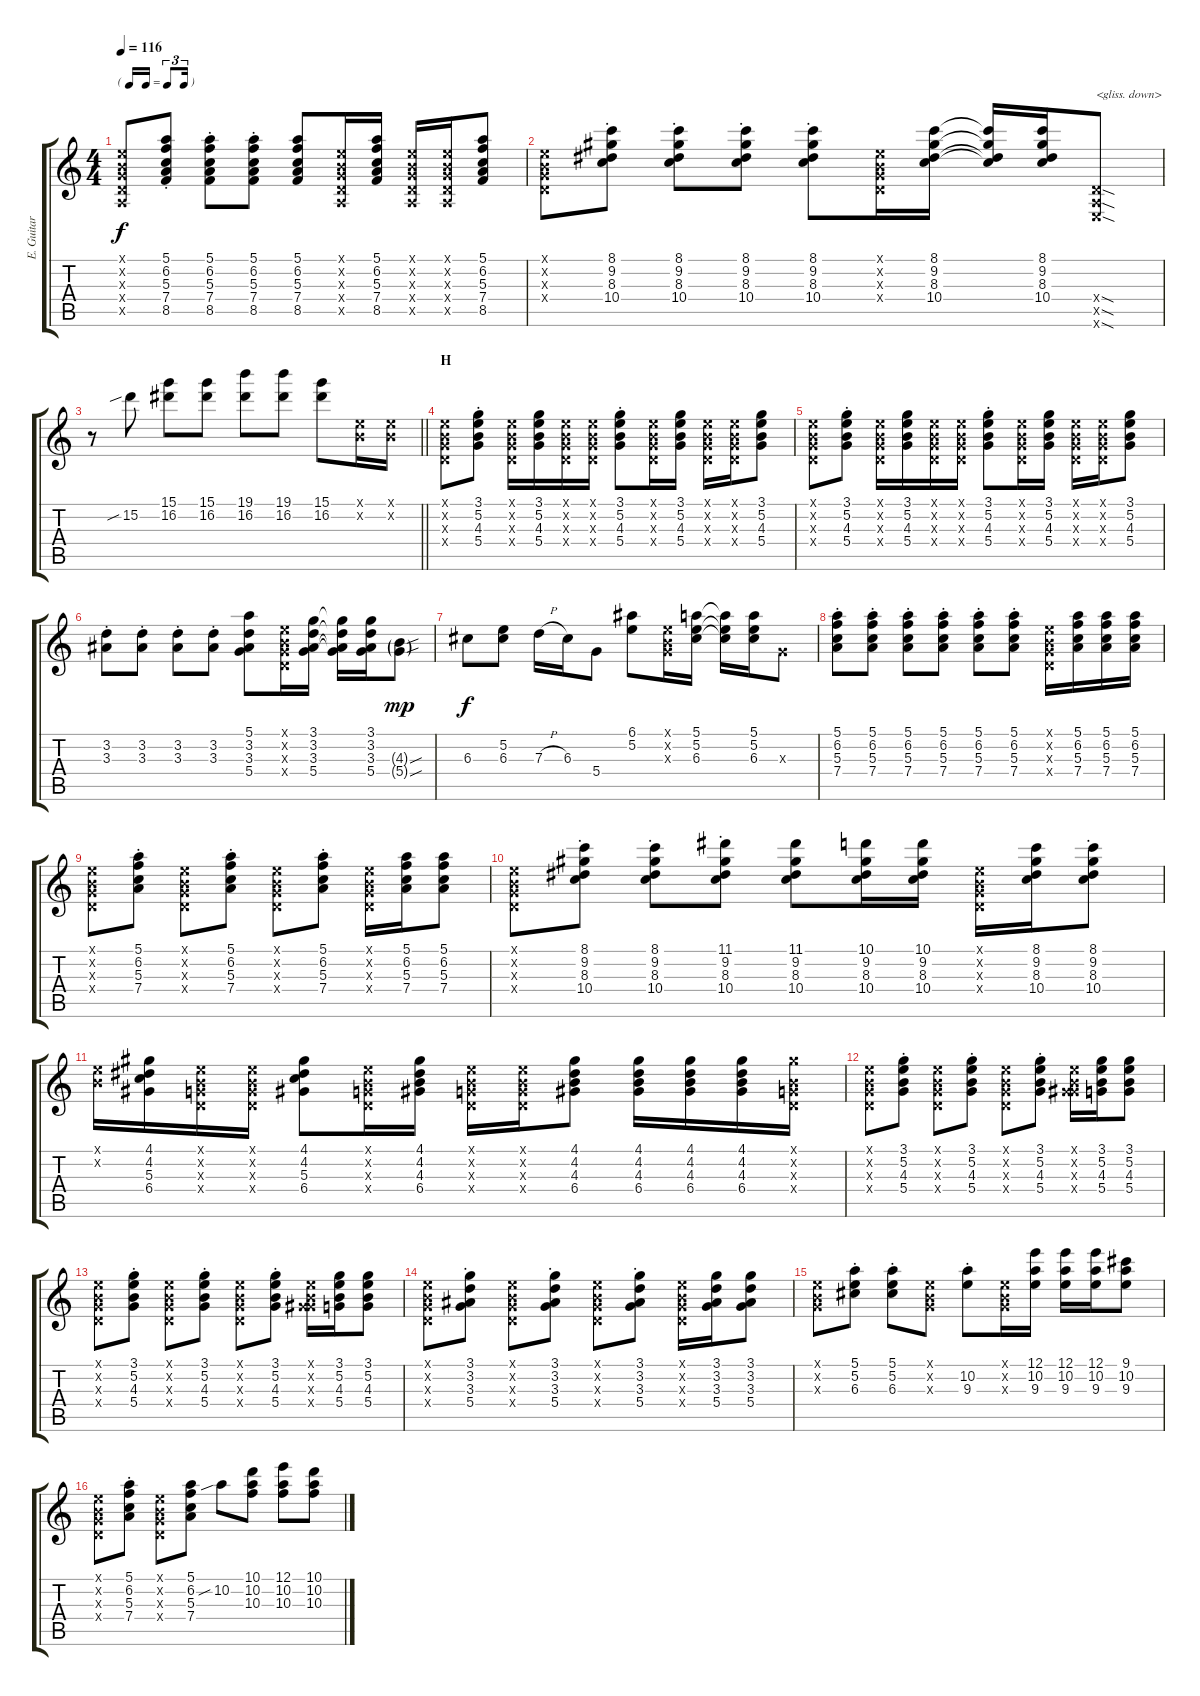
\track ("E. Guitar" "E. Guitar") {instrument electricguitarjazz}
\staff {score tabs}
\tuning (E4 B3 G3 D3 A2 E2) {hide}
\ts (4 4)
\tf triplet16th
\tempo 116
\clef g2
\ks c
(0.1{x} 0.2{x} 0.3{x} 0.4{x} 0.5{x}).8{dy f} (5.1{st} 6.2{st} 5.3{st} 7.4{st} 8.5{st}).8 (5.1{st} 6.2{st} 5.3{st} 7.4{st} 8.5{st}).8 (5.1{st} 6.2{st} 5.3{st} 7.4{st} 8.5{st}).8 (5.1 6.2 5.3 7.4 8.5).8 (0.1{x} 0.2{x} 0.3{x} 0.4{x} 0.5{x}).16 (5.1 6.2 5.3 7.4 8.5).16 (0.1{x} 0.2{x} 0.3{x} 0.4{x} 0.5{x}).16 (0.1{x} 0.2{x} 0.3{x} 0.4{x} 0.5{x}).16 (5.1 6.2 5.3 7.4 8.5).8 |
(0.1{x} 0.2{x} 0.3{x} 0.4{x}).8 (8.1{st} 9.2{st} 8.3{st} 10.4{st}).8 (8.1{st} 9.2{st} 8.3{st} 10.4{st}).8 (8.1{st} 9.2{st} 8.3{st} 10.4{st}).8 (8.1{st} 9.2{st} 8.3{st} 10.4{st}).8 (0.1{x} 0.2{x} 0.3{x} 0.4{x}).16 (8.1 9.2 8.3 10.4).16 (8.1{t} 9.2{t} 8.3{t} 10.4{t}).16 (8.1 9.2 8.3 10.4).16 (0.4{sod x} 0.5{sod x} 0.6{sod x}).8{txt "<gliss. down>"} |
\barLineRight lightlight
r.8 15.2{sib}.8 (15.1 16.2).8 (15.1 16.2).8 (19.1 16.2).8 (19.1 16.2).8 (15.1 16.2).8 (0.1{x} 0.2{x}).16 (0.1{x} 0.2{x}).16 |
\section ("" "H")
(0.1{x} 0.2{x} 0.3{x} 0.4{x}).8 (3.1{st} 5.2{st} 4.3{st} 5.4{st}).8 (0.1{x} 0.2{x} 0.3{x} 0.4{x}).16 (3.1 5.2 4.3 5.4).16 (0.1{x} 0.2{x} 0.3{x} 0.4{x}).16 (0.1{x} 0.2{x} 0.3{x} 0.4{x}).16 (3.1{st} 5.2{st} 4.3{st} 5.4{st}).8 (0.1{x} 0.2{x} 0.3{x} 0.4{x}).16 (3.1 5.2 4.3 5.4).16 (0.1{x} 0.2{x} 0.3{x} 0.4{x}).16 (0.1{x} 0.2{x} 0.3{x} 0.4{x}).16 (3.1 5.2 4.3 5.4).8 |
(0.1{x} 0.2{x} 0.3{x} 0.4{x}).8 (3.1{st} 5.2{st} 4.3{st} 5.4{st}).8 (0.1{x} 0.2{x} 0.3{x} 0.4{x}).16 (3.1 5.2 4.3 5.4).16 (0.1{x} 0.2{x} 0.3{x} 0.4{x}).16 (0.1{x} 0.2{x} 0.3{x} 0.4{x}).16 (3.1{st} 5.2{st} 4.3{st} 5.4{st}).8 (0.1{x} 0.2{x} 0.3{x} 0.4{x}).16 (3.1 5.2 4.3 5.4).16 (0.1{x} 0.2{x} 0.3{x} 0.4{x}).16 (0.1{x} 0.2{x} 0.3{x} 0.4{x}).16 (3.1 5.2 4.3 5.4).8 |
(3.2{st} 3.3{st}).8 (3.2{st} 3.3{st}).8 (3.2{st} 3.3{st}).8 (3.2{st} 3.3{st}).8 (5.1 3.2 3.3 5.4).8 (0.1{x} 0.2{x} 0.3{x} 0.4{x}).16 (3.1 3.2 3.3 5.4).16 (3.1{t} 3.2{t} 3.3{t} 5.4{t}).16 (3.1 3.2 3.3 5.4).16 (4.3{sou g} 5.4{sou g}).8{dy mp} |
6.3.8{dy f} (5.2 6.3).8 7.3{h}.16 6.3.16 5.4.8 (6.1 5.2).8 (0.1{x} 0.2{x} 0.3{x}).16 (5.1 5.2 6.3).16 (5.1{t} 5.2{t} 6.3{t}).16 (5.1 5.2 6.3).16 0.3{x}.8 |
(5.1{st} 6.2{st} 5.3{st} 7.4{st}).8 (5.1{st} 6.2{st} 5.3{st} 7.4{st}).8 (5.1{st} 6.2{st} 5.3{st} 7.4{st}).8 (5.1{st} 6.2{st} 5.3{st} 7.4{st}).8 (5.1{st} 6.2{st} 5.3{st} 7.4{st}).8 (5.1{st} 6.2{st} 5.3{st} 7.4{st}).8 (0.1{x} 0.2{x} 0.3{x} 0.4{x}).16 (5.1 6.2 5.3 7.4).16 (5.1 6.2 5.3 7.4).16 (5.1 6.2 5.3 7.4).16 |
(0.1{x} 0.2{x} 0.3{x} 0.4{x}).8 (5.1{st} 6.2{st} 5.3{st} 7.4{st}).8 (0.1{x} 0.2{x} 0.3{x} 0.4{x}).8 (5.1{st} 6.2{st} 5.3{st} 7.4{st}).8 (0.1{x} 0.2{x} 0.3{x} 0.4{x}).8 (5.1{st} 6.2{st} 5.3{st} 7.4{st}).8 (0.1{x} 0.2{x} 0.3{x} 0.4{x}).16 (5.1 6.2 5.3 7.4).16 (5.1 6.2 5.3 7.4).8 |
(0.1{x} 0.2{x} 0.3{x} 0.4{x}).8 (8.1{st} 9.2{st} 8.3{st} 10.4{st}).8 (8.1{st} 9.2{st} 8.3{st} 10.4{st}).8 (11.1{st} 9.2{st} 8.3{st} 10.4{st}).8 (11.1 9.2 8.3 10.4).8 (10.1 9.2 8.3 10.4).16 (10.1 9.2 8.3 10.4).16 (0.1{x} 0.2{x} 0.3{x} 0.4{x}).16 (8.1 9.2 8.3 10.4).16 (8.1{st} 9.2{st} 8.3{st} 10.4{st}).8 |
(0.1{x} 0.2{x}).16 (4.1 4.2 5.3 6.4).16 (0.1{x} 0.2{x} 0.3{x} 0.4{x}).16 (0.1{x} 0.2{x} 0.3{x} 0.4{x}).16 (4.1 4.2 5.3 6.4).8 (0.1{x} 0.2{x} 0.3{x} 0.4{x}).16 (4.1 4.2 4.3 6.4).16 (0.1{x} 0.2{x} 0.3{x} 0.4{x}).16 (0.1{x} 0.2{x} 0.3{x} 0.4{x}).16 (4.1 4.2 4.3 6.4).8 (4.1 4.2 4.3 6.4).16 (4.1 4.2 4.3 6.4).16 (4.1 4.2 4.3 6.4).16 (4.1{x} 0.2{x} 0.3{x} 0.4{x}).16 |
(0.1{x} 0.2{x} 0.3{x} 0.4{x}).8 (3.1{st} 5.2{st} 4.3{st} 5.4{st}).8 (0.1{x} 0.2{x} 0.3{x} 0.4{x}).8 (3.1{st} 5.2{st} 4.3{st} 5.4{st}).8 (0.1{x} 0.2{x} 0.3{x} 0.4{x}).8 (3.1{st} 5.2{st} 4.3{st} 5.4{st}).8 (0.1{x} 0.2{x} 0.3{x} 6.4{x}).16 (3.1 5.2 4.3 5.4).16 (3.1 5.2 4.3 5.4).8 |
(0.1{x} 0.2{x} 0.3{x} 0.4{x}).8 (3.1{st} 5.2{st} 4.3{st} 5.4{st}).8 (0.1{x} 0.2{x} 0.3{x} 0.4{x}).8 (3.1{st} 5.2{st} 4.3{st} 5.4{st}).8 (0.1{x} 0.2{x} 0.3{x} 0.4{x}).8 (3.1{st} 5.2{st} 4.3{st} 5.4{st}).8 (0.1{x} 0.2{x} 0.3{x} 6.4{x}).16 (3.1 5.2 4.3 5.4).16 (3.1 5.2 4.3 5.4).8 |
(0.1{x} 0.2{x} 0.3{x} 0.4{x}).8 (3.1{st} 3.2{st} 3.3{st} 5.4{st}).8 (0.1{x} 0.2{x} 0.3{x} 0.4{x}).8 (3.1{st} 3.2{st} 3.3{st} 5.4{st}).8 (0.1{x} 0.2{x} 0.3{x} 0.4{x}).8 (3.1{st} 3.2{st} 3.3{st} 5.4{st}).8 (0.1{x} 0.2{x} 0.3{x} 0.4{x}).16 (3.1 3.2 3.3 5.4).16 (3.1 3.2 3.3 5.4).8 |
(0.1{x} 0.2{x} 0.3{x}).8 (5.1{st} 5.2{st} 6.3{st}).8 (5.1{st} 5.2{st} 6.3{st}).8 (0.1{x} 0.2{x} 0.3{x}).8 (10.2{st} 9.3{st}).8 (0.1{x} 0.2{x} 0.3{x}).16 (12.1 10.2 9.3).16 (12.1 10.2 9.3).16 (12.1 10.2 9.3).16 (9.1 10.2 9.3).8 |
(0.1{x} 0.2{x} 0.3{x} 0.4{x}).8 (5.1{st} 6.2{st} 5.3{st} 7.4{st}).8 (0.1{x} 0.2{x} 0.3{x} 0.4{x}).8 (5.1 6.2 5.3 7.4).8 10.2{sib}.8 (10.1 10.2 10.3).8 (12.1 10.2 10.3).8 (10.1 10.2 10.3).8
